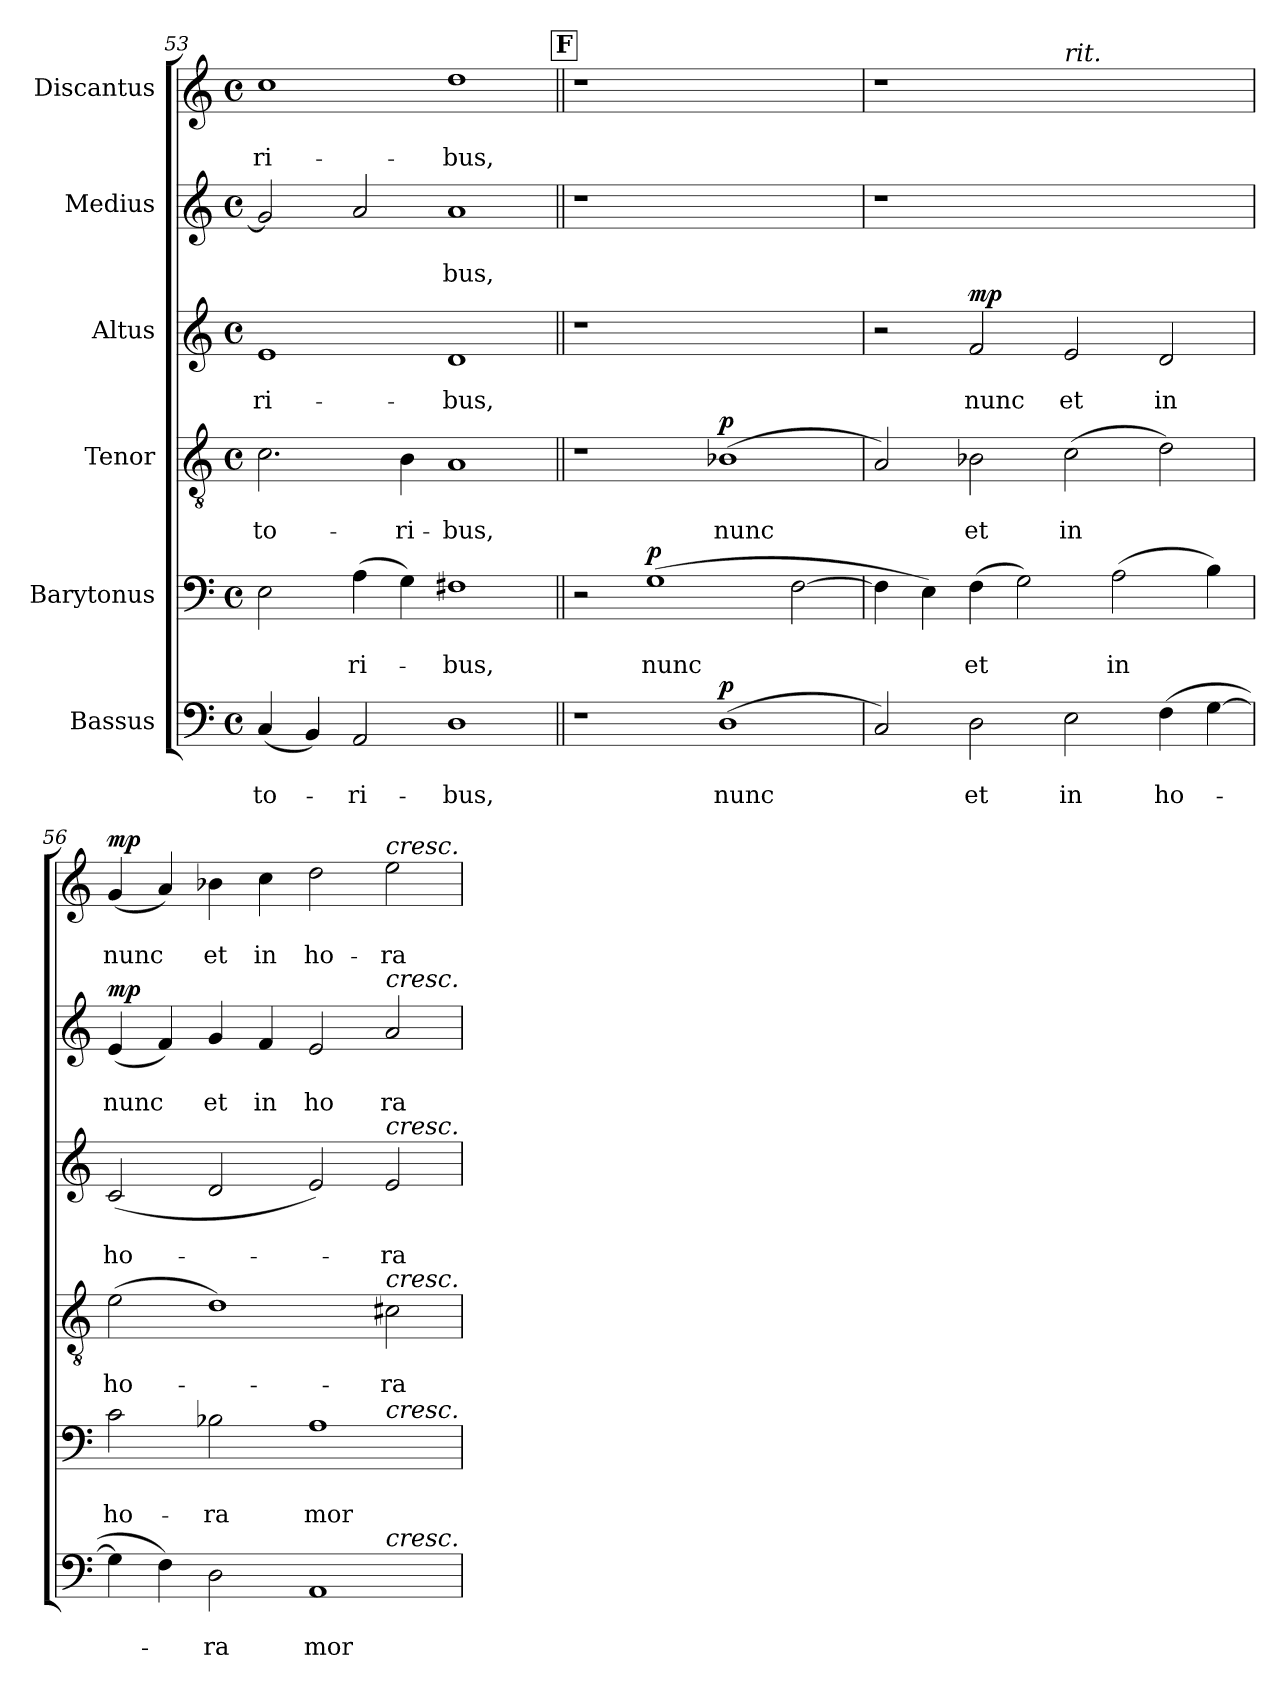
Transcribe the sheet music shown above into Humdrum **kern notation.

**kern	**text	**text	**dynam	**kern	**text	**text	**dynam	**kern	**text	**text	**dynam	**kern	**text	**text	**dynam	**kern	**text	**text	**dynam	**kern	**text	**text	**dynam
*part6	*part6	*part6	*part6	*part5	*part5	*part5	*part5	*part4	*part4	*part4	*part4	*part3	*part3	*part3	*part3	*part2	*part2	*part2	*part2	*part1	*part1	*part1	*part1
*staff6	*staff6	*staff6	*staff6	*staff5	*staff5	*staff5	*staff5	*staff4	*staff4	*staff4	*staff4	*staff3	*staff3	*staff3	*staff3	*staff2	*staff2	*staff2	*staff2	*staff1	*staff1	*staff1	*staff1
*I"Bassus	*	*	*	*I"Barytonus	*	*	*	*I"Tenor	*	*	*	*I"Altus	*	*	*	*I"Medius	*	*	*	*I"Discantus	*	*	*
*clefF4	*	*	*	*clefF4	*	*	*	*clefGv2	*	*	*	*clefG2	*	*	*	*clefG2	*	*	*	*clefG2	*	*	*
*k[]	*	*	*	*k[]	*	*	*	*k[]	*	*	*	*k[]	*	*	*	*k[]	*	*	*	*k[]	*	*	*
*C:	*	*	*	*C:	*	*	*	*C:	*	*	*	*C:	*	*	*	*C:	*	*	*	*C:	*	*	*
*M4/4	*	*	*	*M4/4	*	*	*	*M4/4	*	*	*	*M4/4	*	*	*	*M4/4	*	*	*	*M4/4	*	*	*
*met(c)	*	*	*	*met(c)	*	*	*	*met(c)	*	*	*	*met(c)	*	*	*	*met(c)	*	*	*	*met(c)	*	*	*
=53	=53	=53	=53	=53	=53	=53	=53	=53	=53	=53	=53	=53	=53	=53	=53	=53	=53	=53	=53	=53	=53	=53	=53
!	!	!LO:LY:b	!	!	!	!	!	!	!	!LO:LY:b	!	!	!	!LO:LY:b	!	!	!	!	!	!	!	!LO:LY:b	!
(<4C/	.	-to-	.	2E\	.	.	.	2.c\	.	-to-	.	1e	.	-ri-	.	2g/]	.	.	.	1cc	.	-ri-	.
4BB/)	.	.	.	.	.	.	.	.	.	.	.	.	.	.	.	.	.	.	.	.	.	.	.
!	!	!LO:LY:b	!	!	!	!LO:LY:b	!	!	!	!	!	!	!	!	!	!	!	!	!	!	!	!	!
2AA/	.	-ri-	.	(>4A\	.	-ri-	.	.	.	.	.	.	.	.	.	2a/	.	.	.	.	.	.	.
!	!	!	!	!	!	!	!	!	!	!LO:LY:b	!	!	!	!	!	!	!	!	!	!	!	!	!
.	.	.	.	4G\)	.	.	.	4B\	.	-ri-	.	.	.	.	.	.	.	.	.	.	.	.	.
!	!	!LO:LY:b	!	!	!	!LO:LY:b	!	!	!	!LO:LY:b	!	!	!	!LO:LY:b	!	!	!	!LO:LY:b	!	!	!	!LO:LY:b	!
1D	.	-bus,	.	1F#X	.	-bus,	.	1A	.	-bus,	.	1d	.	-bus,	.	1a	.	-bus,	.	1dd	.	-bus,	.
!!LO:REH:place=s1:a:B:fs=9.3:t=F
=54||	=54||	=54||	=54||	=54||	=54||	=54||	=54||	=54||	=54||	=54||	=54||	=54||	=54||	=54||	=54||	=54||	=54||	=54||	=54||	=54||	=54||	=54||	=54||
1r	.	.	.	2r	.	.	.	1r	.	.	.	1r	.	.	.	1r	.	.	.	1r	.	.	.
!	!	!	!	!	!	!LO:LY:b	!LO:DY:a	!	!	!	!	!	!	!	!	!	!	!	!	!	!	!	!
.	.	.	.	(>1G	.	nunc	p	.	.	.	.	.	.	.	.	.	.	.	.	.	.	.	.
!	!	!LO:LY:b	!LO:DY:a	!	!	!	!	!	!	!LO:LY:b	!LO:DY:a	!	!	!	!	!	!	!	!	!	!	!	!
(>1D	.	nunc	p	.	.	.	.	(>1B-X	.	nunc	p	1ryy	.	.	.	1ryy	.	.	.	1ryy	.	.	.
.	.	.	.	[2F\	.	.	.	.	.	.	.	.	.	.	.	.	.	.	.	.	.	.	.
=55	=55	=55	=55	=55	=55	=55	=55	=55	=55	=55	=55	=55	=55	=55	=55	=55	=55	=55	=55	=55	=55	=55	=55
2C/)	.	.	.	4F\]	.	.	.	2A/)	.	.	.	2r	.	.	.	1r	.	.	.	1r	.	.	.
.	.	.	.	4E\)	.	.	.	.	.	.	.	.	.	.	.	.	.	.	.	.	.	.	.
!	!	!LO:LY:b	!	!	!	!LO:LY:b	!	!	!	!LO:LY:b	!	!	!	!LO:LY:b	!LO:DY:a	!	!	!	!	!	!	!	!
2D\	.	et	.	(>4F\	.	et	.	2B-X\	.	et	.	2f/	.	nunc	mp	.	.	.	.	.	.	.	.
.	.	.	.	2G\)	.	.	.	.	.	.	.	.	.	.	.	.	.	.	.	.	.	.	.
!	!	!	!	!	!	!	!	!	!	!	!	!	!	!	!	!	!	!	!	!LO:TX:a:i:t=rit.	!	!	!
!	!	!LO:LY:b	!	!	!	!	!	!	!	!LO:LY:b	!	!	!	!LO:LY:b	!	!	!	!	!	!	!	!	!
2E\	.	in	.	.	.	.	.	(>2c\	.	in	.	2e/	.	et	.	1ryy	.	.	.	1ryy	.	.	.
!	!	!	!	!	!	!LO:LY:b	!	!	!	!	!	!	!	!	!	!	!	!	!	!	!	!	!
.	.	.	.	(>2A\	.	in	.	.	.	.	.	.	.	.	.	.	.	.	.	.	.	.	.
!	!	!LO:LY:b	!	!	!	!	!	!	!	!	!	!	!	!LO:LY:b	!	!	!	!	!	!	!	!	!
(>4F\	.	ho-	.	.	.	.	.	2d\)	.	.	.	2d/	.	in	.	.	.	.	.	.	.	.	.
[4G\	.	.	.	4B\)	.	.	.	.	.	.	.	.	.	.	.	.	.	.	.	.	.	.	.
!!LO:LB:g=z
=56	=56	=56	=56	=56	=56	=56	=56	=56	=56	=56	=56	=56	=56	=56	=56	=56	=56	=56	=56	=56	=56	=56	=56
!	!	!	!	!	!	!LO:LY:b	!	!	!	!LO:LY:b	!	!	!	!LO:LY:b	!	!	!	!LO:LY:b	!LO:DY:a	!	!	!LO:LY:b	!LO:DY:a
*^	*	*	*	*^	*	*	*	*	*	*	*	*	*	*	*	*	*	*	*	*	*	*	*
4G\]	1.ryy	.	.	.	2c\	1.ryy	.	ho-	.	(>2e\	.	ho-	.	(<2c/	.	ho-	.	(<4e/	.	nunc	mp	(<4g/	.	nunc	mp
4F\)	.	.	.	.	.	.	.	.	.	.	.	.	.	.	.	.	.	4f/)	.	.	.	4a/)	.	.	.
!	!	!	!LO:LY:b	!	!	!	!	!LO:LY:b	!	!	!	!	!	!	!	!	!	!	!	!LO:LY:b	!	!	!	!LO:LY:b	!
2D\	.	.	-ra	.	2B-X\	.	.	-ra	.	1d)	.	.	.	2d/	.	.	.	4g/	.	et	.	4b-X\	.	et	.
!	!	!	!	!	!	!	!	!	!	!	!	!	!	!	!	!	!	!	!	!LO:LY:b	!	!	!	!LO:LY:b	!
.	.	.	.	.	.	.	.	.	.	.	.	.	.	.	.	.	.	4f/	.	in	.	4cc\	.	in	.
!	!	!	!LO:LY:b	!	!	!	!	!LO:LY:b	!	!	!	!	!	!	!	!	!	!	!	!LO:LY:b	!	!	!	!LO:LY:b	!
1AA	.	.	mor-	.	1A	.	.	mor-	.	.	.	.	.	2e/)	.	.	.	2e/	.	ho	.	2dd\	.	ho-	.
!	!	!	!	!	!	!	!	!	!	!	!	!	!	!	!	!	!	!	!	!	!	!LO:TX:a:i:t=cresc.	!	!	!
!	!	!	!	!	!	!	!	!	!	!	!	!	!	!	!	!	!	!LO:TX:a:i:t=cresc.	!	!	!	!	!	!	!
!	!	!	!	!	!	!	!	!	!	!	!	!	!	!LO:TX:a:i:t=cresc.	!	!	!	!	!	!	!	!	!	!	!
!	!	!	!	!	!	!	!	!	!	!LO:TX:a:i:t=cresc.	!	!	!	!	!	!	!	!	!	!	!	!	!	!	!
!	!	!	!	!	!	!LO:TX:a:i:t=cresc.	!	!	!	!	!	!	!	!	!	!	!	!	!	!	!	!	!	!	!
!	!LO:TX:a:i:t=cresc.	!	!	!	!	!	!	!	!	!	!	!	!	!	!	!	!	!	!	!	!	!	!	!	!
!	!	!	!	!	!	!	!	!	!	!	!	!LO:LY:b	!	!	!	!LO:LY:b	!	!	!	!LO:LY:b	!	!	!	!LO:LY:b	!
.	2ryy	.	.	.	.	2ryy	.	.	.	2c#X\	.	-ra	.	2e/	.	-ra	.	2a/	.	ra	.	2ee\	.	-ra	.
*v	*v	*	*	*	*	*	*	*	*	*	*	*	*	*	*	*	*	*	*	*	*	*	*	*	*
*	*	*	*	*v	*v	*	*	*	*	*	*	*	*	*	*	*	*	*	*	*	*	*	*	*
=	=	=	=	=	=	=	=	=	=	=	=	=	=	=	=	=	=	=	=	=	=	=	=
*-	*-	*-	*-	*-	*-	*-	*-	*-	*-	*-	*-	*-	*-	*-	*-	*-	*-	*-	*-	*-	*-	*-	*-
